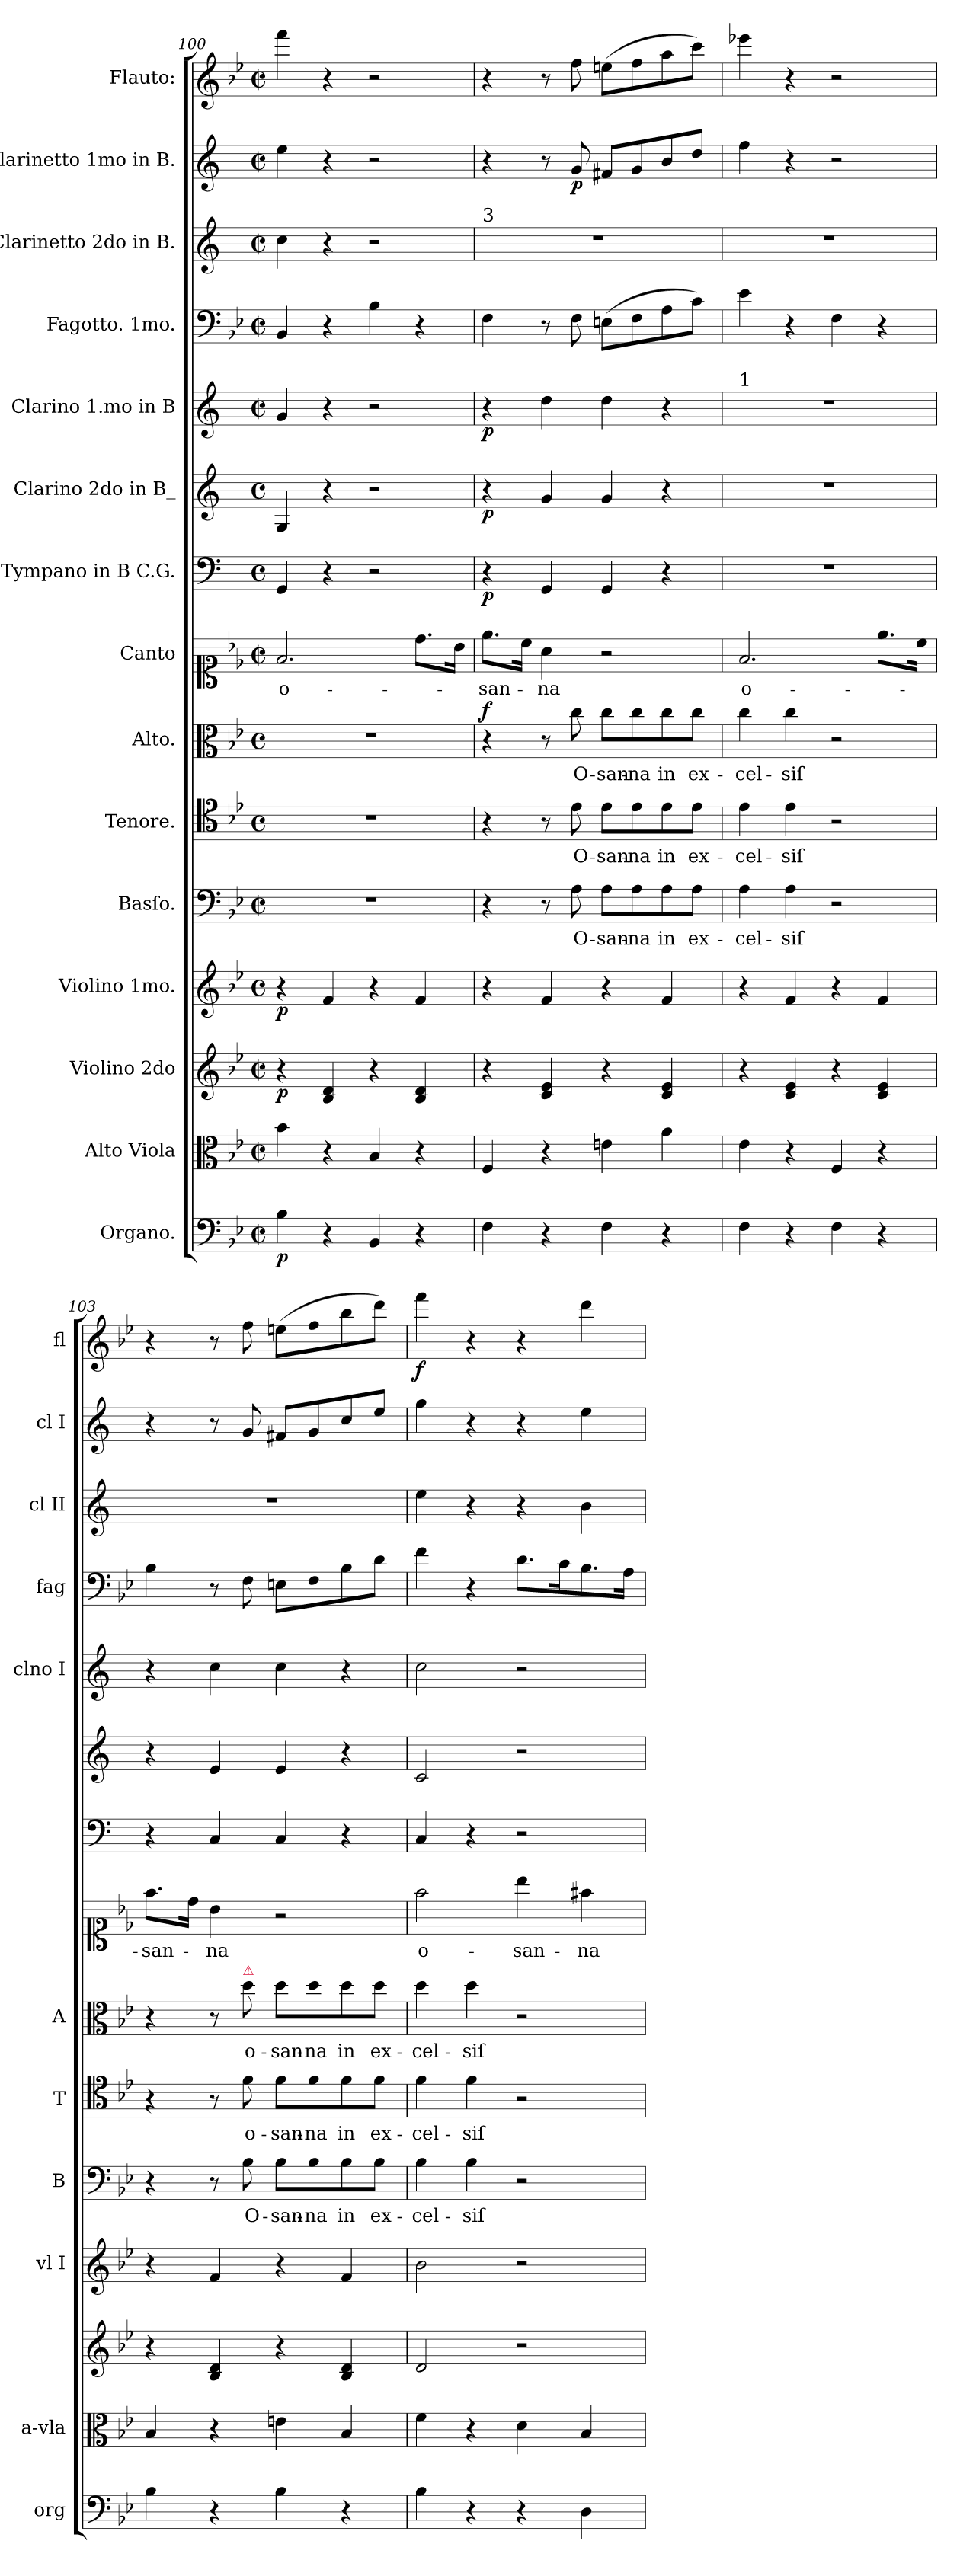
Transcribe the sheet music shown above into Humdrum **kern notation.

**kern	**dynam	**kern	**kern	**dynam	**kern	**dynam	**kern	**text	**kern	**text	**kern	**text	**dynam	**kern	**text	**kern	**dynam	**kern	**dynam	**kern	**dynam	**kern	**kern	**kern	**dynam	**kern	**dynam
*part15	*part15	*part14	*part13	*part13	*part12	*part12	*part11	*part11	*part10	*part10	*part9	*part9	*part9	*part8	*part8	*part7	*part7	*part6	*part6	*part5	*part5	*part4	*part3	*part2	*part2	*part1	*part1
*staff15	*staff15	*staff14	*staff13	*staff13	*staff12	*staff12	*staff11	*staff11	*staff10	*staff10	*staff9	*staff9	*staff9	*staff8	*staff8	*staff7	*staff7	*staff6	*staff6	*staff5	*staff5	*staff4	*staff3	*staff2	*staff2	*staff1	*staff1
*I"Organo.	*	*I"Alto Viola	*I"Violino 2do	*	*I"Violino 1mo.	*	*I"Basſo.	*	*I"Tenore.	*	*I"Alto.	*	*	*I"Canto	*	*I"Tympano in B C.G.	*	*I"Clarino 2do in B_	*	*I"Clarino 1.mo in B	*	*I"Fagotto. 1mo.	*I"Clarinetto 2do in B.	*I"Clarinetto 1mo in B.	*	*I"Flauto:	*
*I'org	*	*I'a-vla	*	*	*I'vl I	*	*I'B	*	*I'T	*	*I'A	*	*	*	*	*	*	*	*	*I'clno I	*	*I'fag	*I'cl II	*I'cl I	*	*I'fl	*
*clefF4	*	*clefC3	*clefG2	*	*clefG2	*	*clefF4	*	*clefC4	*	*clefC3	*	*	*clefC1	*	*clefF4	*	*clefG2	*	*clefG2	*	*clefF4	*clefG2	*clefG2	*	*clefG2	*
*	*	*	*	*	*	*	*	*	*	*	*	*	*	*	*	*ITrd1c2	*	*ITrd1c2	*	*ITrd1c2	*	*	*ITrd1c2	*ITrd1c2	*	*	*
*k[b-e-]	*	*k[b-e-]	*k[b-e-]	*	*k[b-e-]	*	*k[b-e-]	*	*k[b-e-]	*	*k[b-e-]	*	*	*k[b-e-]	*	*k[b-e-]	*	*k[b-e-]	*	*k[b-e-]	*	*k[b-e-]	*k[b-e-]	*k[b-e-]	*	*k[b-e-]	*
*B-:	*	*B-:	*B-:	*	*B-:	*	*B-:	*	*B-:	*	*B-:	*	*	*B-:	*	*	*	*	*	*	*	*B-:	*	*	*	*B-:	*
*M2/2	*	*M2/2	*M2/2	*	*M2/2	*	*M2/2	*	*M2/2	*	*M2/2	*	*	*M2/2	*	*M2/2	*	*M2/2	*	*M2/2	*	*M2/2	*M2/2	*M2/2	*	*M2/2	*
*met(c|)	*	*met(c|)	*met(c|)	*	*met(c)	*	*met(c|)	*	*met(c)	*	*met(c)	*	*	*met(c|)	*	*met(c)	*	*met(c)	*	*met(c|)	*	*met(c|)	*met(c|)	*met(c|)	*	*met(c|)	*
=100	=100	=100	=100	=100	=100	=100	=100	=100	=100	=100	=100	=100	=100	=100	=100	=100	=100	=100	=100	=100	=100	=100	=100	=100	=100	=100	=100
4B-\	p	4b-\	4r	p	4r	p	1r	.	1r	.	1r	.	.	2.f/	o-	4FF/	.	4F/	.	4f/	.	4BB-/	4b-\	4dd\	.	4fff\	.
4r	.	4r	4B-/ 4d/	.	4f/	.	.	.	.	.	.	.	.	.	.	4r	.	4r	.	4r	.	4r	4r	4r	.	4r	.
4BB-/	.	4B-/	4r	.	4r	.	.	.	.	.	.	.	.	.	.	2r	.	2r	.	2r	.	4B-\	2r	2r	.	2r	.
4r	.	4r	4B-/ 4d/	.	4f/	.	.	.	.	.	.	.	.	8.dd\L	.	.	.	.	.	.	.	4r	.	.	.	.	.
.	.	.	.	.	.	.	.	.	.	.	.	.	.	16b-\Jk	.	.	.	.	.	.	.	.	.	.	.	.	.
=101	=101	=101	=101	=101	=101	=101	=101	=101	=101	=101	=101	=101	=101	=101	=101	=101	=101	=101	=101	=101	=101	=101	=101	=101	=101	=101	=101
!	!	!	!	!	!	!	!	!	!	!	!	!	!	!	!	!	!	!	!	!	!	!	!LO:TX:a:t=3	!	!	!	!
!	!	!	!	!	!	!	!	!	!	!	!	!	!LO:DY:b	!	!	!	!	!	!	!	!	!	!	!	!	!	!
4F\	.	4F/	4r	.	4r	.	4r	.	4r	.	4r	.	f	8.ee-\L	-san-	4r	p	4r	p	4r	p	4F\	1r	4r	.	4r	.
.	.	.	.	.	.	.	.	.	.	.	.	.	.	16cc\Jk	.	.	.	.	.	.	.	.	.	.	.	.	.
4r	.	4r	4c/ 4e-/	.	4f/	.	8r	.	8r	.	8r	.	.	4a\	-na	4FF/	.	4f/	.	4cc\	.	8r	.	8r	.	8r	.
.	.	.	.	.	.	.	8A\	O-	8e-\	O-	8cc\	O-	.	.	.	.	.	.	.	.	.	8F\	.	8f/	p	8ff\	.
4F\	.	4en\	4r	.	4r	.	8A\L	-san-	8e-\L	-san-	8cc\L	-san-	.	2r	.	4FF/	.	4f/	.	4cc\	.	(8En\L	.	8en/L	.	(8een\L	.
.	.	.	.	.	.	.	8A\	-na	8e-\	-na	8cc\	-na	.	.	.	.	.	.	.	.	.	8F\	.	8f/	.	8ff\	.
4r	.	4a\	4c/ 4e-/	.	4f/	.	8A\	in	8e-\	in	8cc\	in	.	.	.	4r	.	4r	.	4r	.	8A\	.	8a/	.	8aa\	.
.	.	.	.	.	.	.	8A\J	ex-	8e-\J	ex-	8cc\J	ex-	.	.	.	.	.	.	.	.	.	8c\J)	.	8cc/J	.	8ccc\J)	.
=102	=102	=102	=102	=102	=102	=102	=102	=102	=102	=102	=102	=102	=102	=102	=102	=102	=102	=102	=102	=102	=102	=102	=102	=102	=102	=102	=102
!	!	!	!	!	!	!	!	!	!	!	!	!	!	!	!	!	!	!	!	!LO:TX:a:t=1	!	!	!	!	!	!	!
4F\	.	4e-\	4r	.	4r	.	4A\	-cel-	4e-\	-cel-	4cc\	-cel-	.	2.f/	o-	1r	.	1r	.	1r	.	4e-\	1r	4ee-\	.	4eee-X\	.
4r	.	4r	4c/ 4e-/	.	4f/	.	4A\	-siſ	4e-\	-siſ	4cc\	-siſ	.	.	.	.	.	.	.	.	.	4r	.	4r	.	4r	.
4F\	.	4F/	4r	.	4r	.	2r	.	2r	.	2r	.	.	.	.	.	.	.	.	.	.	4F\	.	2r	.	2r	.
4r	.	4r	4c/ 4e-/	.	4f/	.	.	.	.	.	.	.	.	8.ee-\L	.	.	.	.	.	.	.	4r	.	.	.	.	.
.	.	.	.	.	.	.	.	.	.	.	.	.	.	16cc\Jk	.	.	.	.	.	.	.	.	.	.	.	.	.
=103	=103	=103	=103	=103	=103	=103	=103	=103	=103	=103	=103	=103	=103	=103	=103	=103	=103	=103	=103	=103	=103	=103	=103	=103	=103	=103	=103
4B-\	.	4B-/	4r	.	4r	.	4r	.	4r	.	4r	.	.	8.ff\L	-san-	4r	.	4r	.	4r	.	4B-\	1r	4r	.	4r	.
.	.	.	.	.	.	.	.	.	.	.	.	.	.	16dd\Jk	.	.	.	.	.	.	.	.	.	.	.	.	.
4r	.	4r	4B-/ 4d/	.	4f/	.	8r	.	8r	.	8r	.	.	4b-\	-na	4BB-/	.	4d/	.	4b-\	.	8r	.	8r	.	8r	.
!	!	!	!	!	!	!	!	!	!	!	!LO:TX:a:color=crimson:t=⚠	!	!	!	!	!	!	!	!	!	!	!	!	!	!	!	!
!	!	!	!	!	!	!	!	!LO:LY:i	!	!	!	!	!	!	!	!	!	!	!	!	!	!	!	!	!	!	!
.	.	.	.	.	.	.	8B-\	O-	8f\	o-	8dd\	o-	.	.	.	.	.	.	.	.	.	8F\	.	8f/	.	8ff\	.
!	!	!	!	!	!	!	!	!LO:LY:i	!	!	!	!	!	!	!	!	!	!	!	!	!	!	!	!	!	!	!
4B-\	.	4en\	4r	.	4r	.	8B-\L	-san-	8f\L	-san-	8dd\L	-san-	.	2r	.	4BB-/	.	4d/	.	4b-\	.	8En\L	.	8en/L	.	(8een\L	.
!	!	!	!	!	!	!	!	!LO:LY:i	!	!	!	!	!	!	!	!	!	!	!	!	!	!	!	!	!	!	!
.	.	.	.	.	.	.	8B-\	-na	8f\	-na	8dd\	-na	.	.	.	.	.	.	.	.	.	8F\	.	8f/	.	8ff\	.
!	!	!	!	!	!	!	!	!LO:LY:i	!	!	!	!	!	!	!	!	!	!	!	!	!	!	!	!	!	!	!
4r	.	4B-/	4B-/ 4d/	.	4f/	.	8B-\	in	8f\	in	8dd\	in	.	.	.	4r	.	4r	.	4r	.	8B-\	.	8b-/	.	8bb-\	.
!	!	!	!	!	!	!	!	!LO:LY:i	!	!	!	!	!	!	!	!	!	!	!	!	!	!	!	!	!	!	!
.	.	.	.	.	.	.	8B-\J	ex-	8f\J	ex-	8dd\J	ex-	.	.	.	.	.	.	.	.	.	8d\J	.	8dd/J	.	8ddd\J)	.
=104	=104	=104	=104	=104	=104	=104	=104	=104	=104	=104	=104	=104	=104	=104	=104	=104	=104	=104	=104	=104	=104	=104	=104	=104	=104	=104	=104
!	!	!	!	!	!	!	!	!LO:LY:i	!	!	!	!	!	!	!	!	!	!	!	!	!	!	!	!	!	!	!
4B-\	.	4f\	2d/	.	2b-\	.	4B-\	-cel-	4f\	-cel-	4dd\	-cel-	.	2ff\	o-	4BB-/	.	2B-/	.	2b-\	.	4f\	4dd\	4ff\	.	4fff\	f
!	!	!	!	!	!	!	!	!LO:LY:i	!	!	!	!	!	!	!	!	!	!	!	!	!	!	!	!	!	!	!
4r	.	4r	.	.	.	.	4B-\	-siſ	4f\	-siſ	4dd\	-siſ	.	.	.	4r	.	.	.	.	.	4r	4r	4r	.	4r	.
4r	.	4d\	2r	.	2r	.	2r	.	2r	.	2r	.	.	4bb-\	-san-	2r	.	2r	.	2r	.	8.d\L	4r	4r	.	4r	.
.	.	.	.	.	.	.	.	.	.	.	.	.	.	.	.	.	.	.	.	.	.	16c\K	.	.	.	.	.
4D\	.	4B-/	.	.	.	.	.	.	.	.	.	.	.	4ff#X\	-na	.	.	.	.	.	.	8.B-\	4a\	4dd\	.	4ddd\	.
.	.	.	.	.	.	.	.	.	.	.	.	.	.	.	.	.	.	.	.	.	.	16A\Jk	.	.	.	.	.
=	=	=	=	=	=	=	=	=	=	=	=	=	=	=	=	=	=	=	=	=	=	=	=	=	=	=	=
*-	*-	*-	*-	*-	*-	*-	*-	*-	*-	*-	*-	*-	*-	*-	*-	*-	*-	*-	*-	*-	*-	*-	*-	*-	*-	*-	*-
